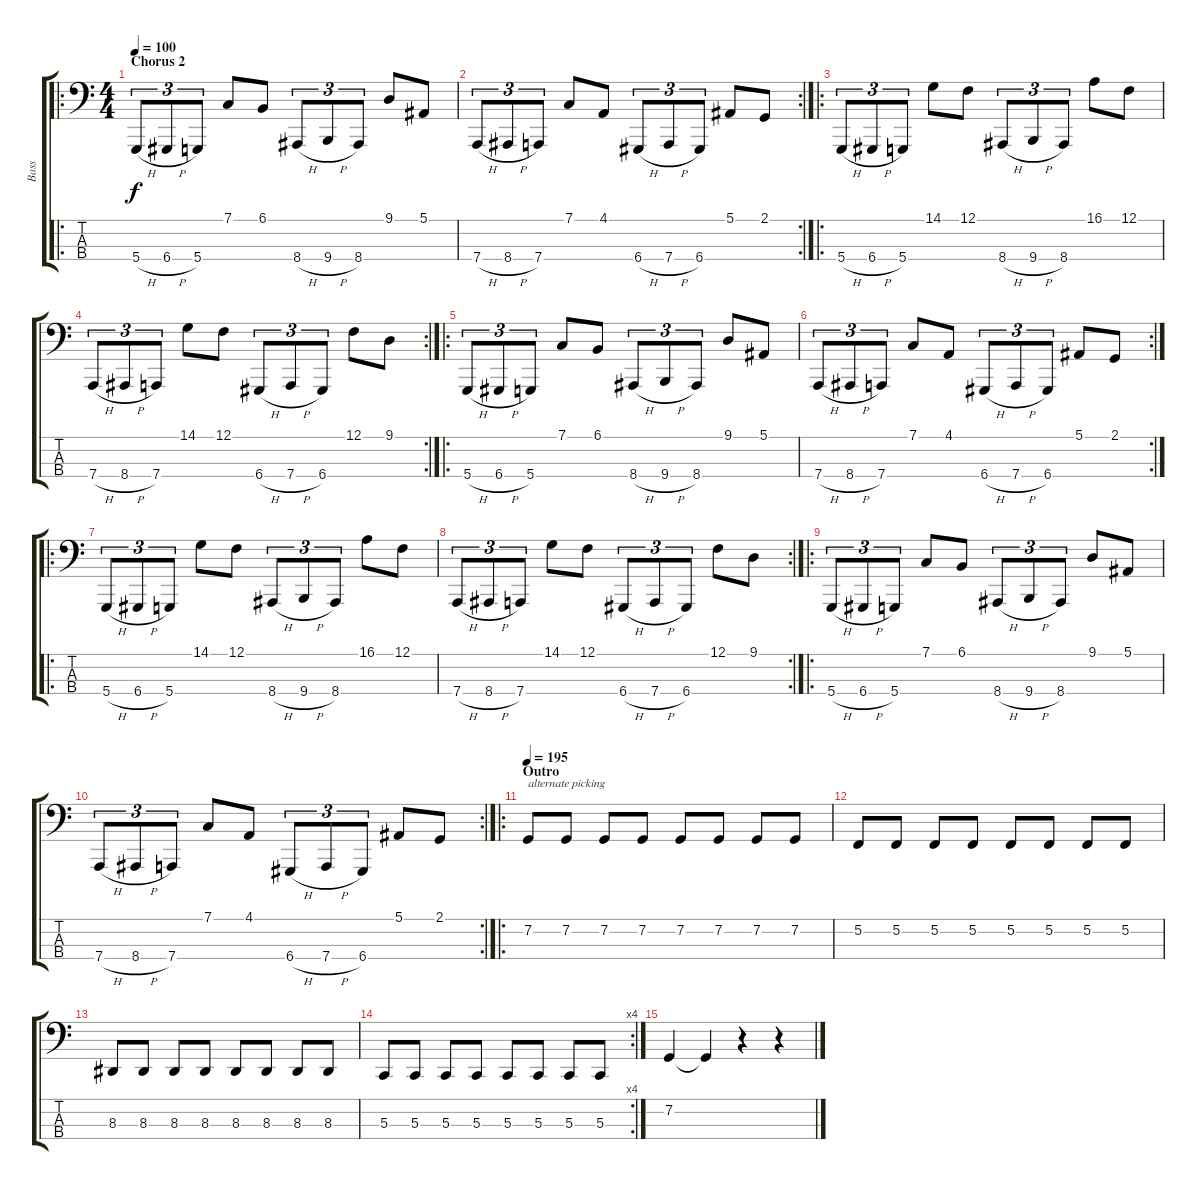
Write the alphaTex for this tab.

\track ("Bass" "Bass") {instrument lead8bassandlead}
\staff {score tabs}
\tuning (F2 C2 G1 D1) {hide}
\ro
\ts (4 4)
\section ("" "Chorus 2")
\tempo 100
\clef f4
\ks c
5.4{h}.8{tu (3 2) dy f} 6.4{h}.8{tu (3 2)} 5.4.8{tu (3 2)} 7.1.8 6.1.8 8.4{h}.8{tu (3 2)} 9.4{h}.8{tu (3 2)} 8.4.8{tu (3 2)} 9.1.8 5.1.8 |
\rc 2
7.4{h}.8{tu (3 2)} 8.4{h}.8{tu (3 2)} 7.4.8{tu (3 2)} 7.1.8 4.1.8 6.4{h}.8{tu (3 2)} 7.4{h}.8{tu (3 2)} 6.4.8{tu (3 2)} 5.1.8 2.1.8 |
\ro
5.4{h}.8{tu (3 2)} 6.4{h}.8{tu (3 2)} 5.4.8{tu (3 2)} 14.1.8 12.1.8 8.4{h}.8{tu (3 2)} 9.4{h}.8{tu (3 2)} 8.4.8{tu (3 2)} 16.1.8 12.1.8 |
\rc 2
7.4{h}.8{tu (3 2)} 8.4{h}.8{tu (3 2)} 7.4.8{tu (3 2)} 14.1.8 12.1.8 6.4{h}.8{tu (3 2)} 7.4{h}.8{tu (3 2)} 6.4.8{tu (3 2)} 12.1.8 9.1.8 |
\ro
5.4{h}.8{tu (3 2)} 6.4{h}.8{tu (3 2)} 5.4.8{tu (3 2)} 7.1.8 6.1.8 8.4{h}.8{tu (3 2)} 9.4{h}.8{tu (3 2)} 8.4.8{tu (3 2)} 9.1.8 5.1.8 |
\rc 2
7.4{h}.8{tu (3 2)} 8.4{h}.8{tu (3 2)} 7.4.8{tu (3 2)} 7.1.8 4.1.8 6.4{h}.8{tu (3 2)} 7.4{h}.8{tu (3 2)} 6.4.8{tu (3 2)} 5.1.8 2.1.8 |
\ro
5.4{h}.8{tu (3 2)} 6.4{h}.8{tu (3 2)} 5.4.8{tu (3 2)} 14.1.8 12.1.8 8.4{h}.8{tu (3 2)} 9.4{h}.8{tu (3 2)} 8.4.8{tu (3 2)} 16.1.8 12.1.8 |
\rc 2
7.4{h}.8{tu (3 2)} 8.4{h}.8{tu (3 2)} 7.4.8{tu (3 2)} 14.1.8 12.1.8 6.4{h}.8{tu (3 2)} 7.4{h}.8{tu (3 2)} 6.4.8{tu (3 2)} 12.1.8 9.1.8 |
\ro
5.4{h}.8{tu (3 2)} 6.4{h}.8{tu (3 2)} 5.4.8{tu (3 2)} 7.1.8 6.1.8 8.4{h}.8{tu (3 2)} 9.4{h}.8{tu (3 2)} 8.4.8{tu (3 2)} 9.1.8 5.1.8 |
\rc 2
7.4{h}.8{tu (3 2)} 8.4{h}.8{tu (3 2)} 7.4.8{tu (3 2)} 7.1.8 4.1.8 6.4{h}.8{tu (3 2)} 7.4{h}.8{tu (3 2)} 6.4.8{tu (3 2)} 5.1.8 2.1.8 |
\ro
\section ("" "Outro")
\tempo 195
7.2.8{txt "alternate picking"} 7.2.8 7.2.8 7.2.8 7.2.8 7.2.8 7.2.8 7.2.8 |
5.2.8 5.2.8 5.2.8 5.2.8 5.2.8 5.2.8 5.2.8 5.2.8 |
8.3.8 8.3.8 8.3.8 8.3.8 8.3.8 8.3.8 8.3.8 8.3.8 |
\rc 4
5.3.8 5.3.8 5.3.8 5.3.8 5.3.8 5.3.8 5.3.8 5.3.8 |
7.2.4 7.2{t}.4 r.4 r.4
